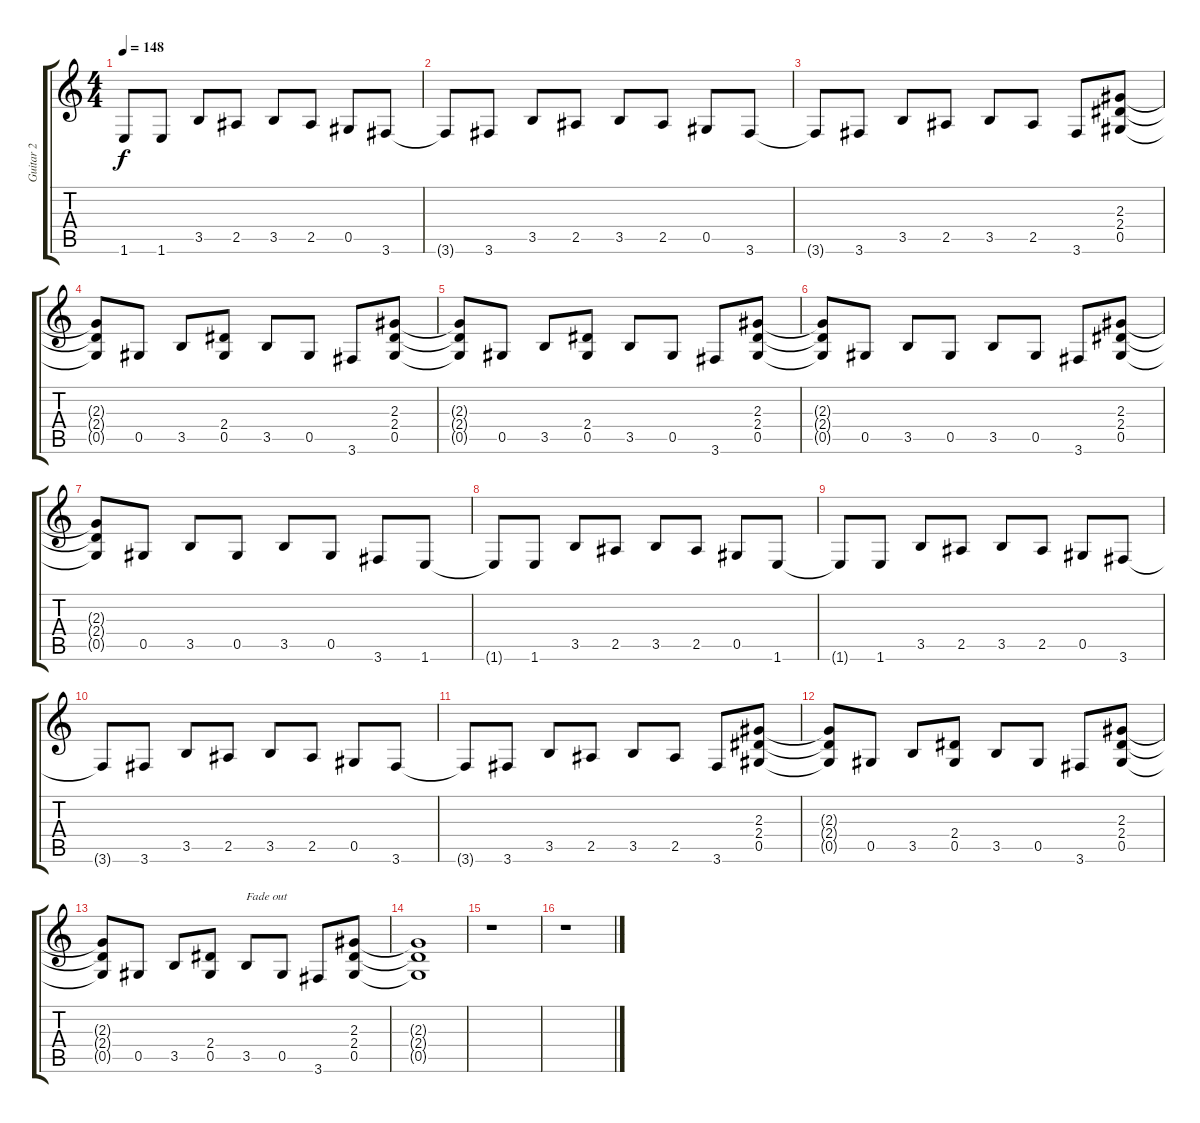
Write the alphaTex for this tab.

\track ("Guitar 2" "Guitar 2") {instrument overdrivenguitar}
\staff {score tabs}
\tuning (Eb4 Bb3 Gb3 Db3 Ab2 Eb2) {hide}
\ts (4 4)
\tempo 148
\clef g2
\ks c
1.6{t}.8{dy f} 1.6.8 3.5.8 2.5.8 3.5.8 2.5.8 0.5.8 3.6.8 |
3.6{t}.8 3.6.8 3.5.8 2.5.8 3.5.8 2.5.8 0.5.8 3.6.8 |
3.6{t}.8 3.6.8 3.5.8 2.5.8 3.5.8 2.5.8 3.6.8 (2.3 2.4 0.5).8 |
(2.3{t} 2.4{t} 0.5{t}).8 0.5.8 3.5.8 (2.4 0.5).8 3.5.8 0.5.8 3.6.8 (2.3 2.4 0.5).8 |
(2.3{t} 2.4{t} 0.5{t}).8 0.5.8 3.5.8 (2.4 0.5).8 3.5.8 0.5.8 3.6.8 (2.3 2.4 0.5).8 |
(2.3{t} 2.4{t} 0.5{t}).8 0.5.8 3.5.8 0.5.8 3.5.8 0.5.8 3.6.8 (2.3 2.4 0.5).8 |
(2.3{t} 2.4{t} 0.5{t}).8 0.5.8 3.5.8 0.5.8 3.5.8 0.5.8 3.6.8 1.6.8 |
1.6{t}.8 1.6.8 3.5.8 2.5.8 3.5.8 2.5.8 0.5.8 1.6.8 |
1.6{t}.8 1.6.8 3.5.8 2.5.8 3.5.8 2.5.8 0.5.8 3.6.8 |
3.6{t}.8 3.6.8 3.5.8 2.5.8 3.5.8 2.5.8 0.5.8 3.6.8 |
3.6{t}.8 3.6.8 3.5.8 2.5.8 3.5.8 2.5.8 3.6.8 (2.3 2.4 0.5).8 |
(2.3{t} 2.4{t} 0.5{t}).8 0.5.8 3.5.8 (2.4 0.5).8 3.5.8 0.5.8 3.6.8 (2.3 2.4 0.5).8 |
(2.3{t} 2.4{t} 0.5{t}).8 0.5.8 3.5.8 (2.4 0.5).8 3.5.8{txt "Fade out"} 0.5.8 3.6.8 (2.3 2.4 0.5).8 |
(2.3{t} 2.4{t} 0.5{t}).1 |
r.1 |
r.1
